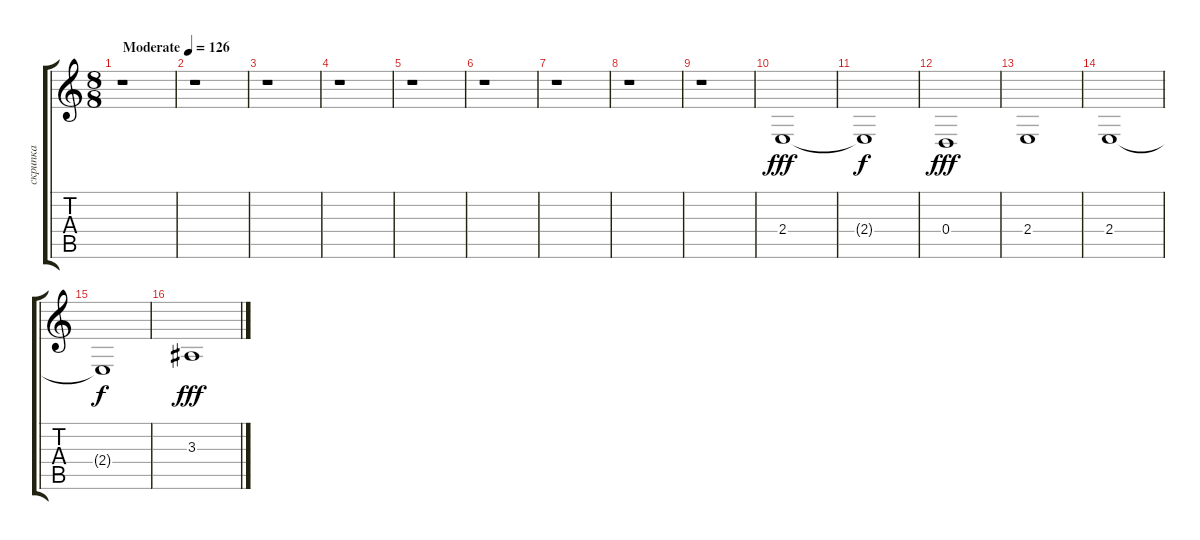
\track ("скрипка" "скрипка") {instrument viola}
\staff {score tabs}
\tuning (E4 B3 G3 D3 A2 E2) {hide}
\ts (8 8)
\tempo (126 "Moderate")
\clef g2
\ks c
r.1{dy fff instrument viola} |
r.1 |
r.1 |
r.1 |
r.1 |
r.1 |
r.1 |
r.1 |
r.1 |
2.4.1 |
2.4{t}.1{dy f} |
0.4.1{dy fff} |
2.4.1 |
2.4.1 |
2.4{t}.1{dy f} |
3.3.1{dy fff}
